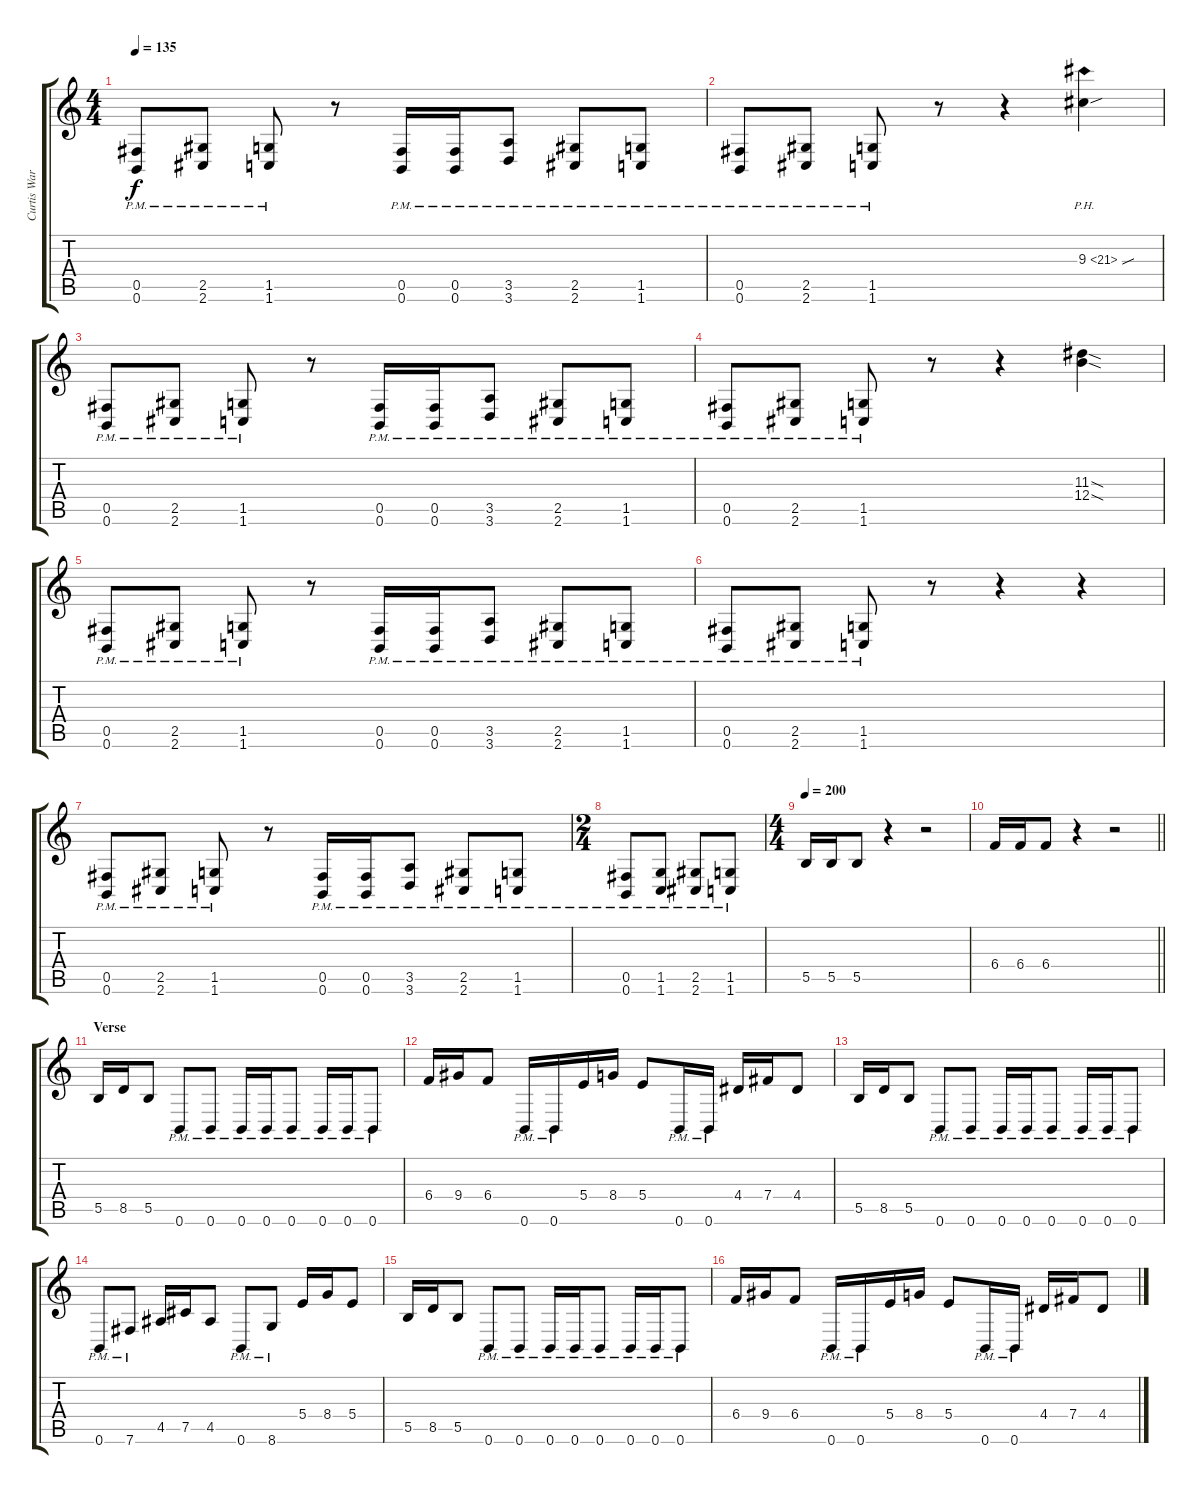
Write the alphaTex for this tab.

\track ("Curtis Ward" "Curtis War") {instrument distortionguitar}
\staff {score tabs}
\tuning (Db4 Ab3 E3 B2 Gb2 B1) {hide}
\ts (4 4)
\tempo 135
\clef g2
\ks c
(0.5{pm} 0.6{pm}).8{dy f} (2.5{pm} 2.6{pm}).8 (1.5{pm} 1.6{pm}).8 r.8 (0.5{pm} 0.6{pm}).16 (0.5{pm} 0.6{pm}).16 (3.5{pm} 3.6{pm}).8 (2.5{pm} 2.6{pm}).8 (1.5{pm} 1.6{pm}).8 |
(0.5{pm} 0.6{pm}).8 (2.5{pm} 2.6{pm}).8 (1.5{pm} 1.6{pm}).8 r.8 r.4 9.3{ph 12 sou}.4 |
(0.5{pm} 0.6{pm}).8 (2.5{pm} 2.6{pm}).8 (1.5{pm} 1.6{pm}).8 r.8 (0.5{pm} 0.6{pm}).16 (0.5{pm} 0.6{pm}).16 (3.5{pm} 3.6{pm}).8 (2.5{pm} 2.6{pm}).8 (1.5{pm} 1.6{pm}).8 |
(0.5{pm} 0.6{pm}).8 (2.5{pm} 2.6{pm}).8 (1.5{pm} 1.6{pm}).8 r.8 r.4 (11.3{sod} 12.4{sod}).4 |
(0.5{pm} 0.6{pm}).8 (2.5{pm} 2.6{pm}).8 (1.5{pm} 1.6{pm}).8 r.8 (0.5{pm} 0.6{pm}).16 (0.5{pm} 0.6{pm}).16 (3.5{pm} 3.6{pm}).8 (2.5{pm} 2.6{pm}).8 (1.5{pm} 1.6{pm}).8 |
(0.5{pm} 0.6{pm}).8 (2.5{pm} 2.6{pm}).8 (1.5{pm} 1.6{pm}).8 r.8 r.4 r.4 |
(0.5{pm} 0.6{pm}).8 (2.5{pm} 2.6{pm}).8 (1.5{pm} 1.6{pm}).8 r.8 (0.5{pm} 0.6{pm}).16 (0.5{pm} 0.6{pm}).16 (3.5{pm} 3.6{pm}).8 (2.5{pm} 2.6{pm}).8 (1.5{pm} 1.6{pm}).8 |
\ts (2 4)
(0.5{pm} 0.6{pm}).8 (1.5{pm} 1.6{pm}).8 (2.5{pm} 2.6{pm}).8 (1.5{pm} 1.6{pm}).8 |
\ts (4 4)
\tempo 200
5.5.16 5.5.16 5.5.8 r.4 r.2 |
\barLineRight lightlight
6.4.16 6.4.16 6.4.8 r.4 r.2 |
\section ("" "Verse")
5.5.16 8.5.16 5.5.8 0.6{pm}.8 0.6{pm}.8 0.6{pm}.16 0.6{pm}.16 0.6{pm}.8 0.6{pm}.16 0.6{pm}.16 0.6{pm}.8 |
6.4.16 9.4.16 6.4.8 0.6{pm}.16 0.6{pm}.16 5.4.16 8.4.16 5.4.8 0.6{pm}.16 0.6{pm}.16 4.4.16 7.4.16 4.4.8 |
5.5.16 8.5.16 5.5.8 0.6{pm}.8 0.6{pm}.8 0.6{pm}.16 0.6{pm}.16 0.6{pm}.8 0.6{pm}.16 0.6{pm}.16 0.6{pm}.8 |
0.6{pm}.8 7.6{pm}.8 4.5.16 7.5.16 4.5.8 0.6{pm}.8 8.6{pm}.8 5.4.16 8.4.16 5.4.8 |
5.5.16 8.5.16 5.5.8 0.6{pm}.8 0.6{pm}.8 0.6{pm}.16 0.6{pm}.16 0.6{pm}.8 0.6{pm}.16 0.6{pm}.16 0.6{pm}.8 |
6.4.16 9.4.16 6.4.8 0.6{pm}.16 0.6{pm}.16 5.4.16 8.4.16 5.4.8 0.6{pm}.16 0.6{pm}.16 4.4.16 7.4.16 4.4.8
